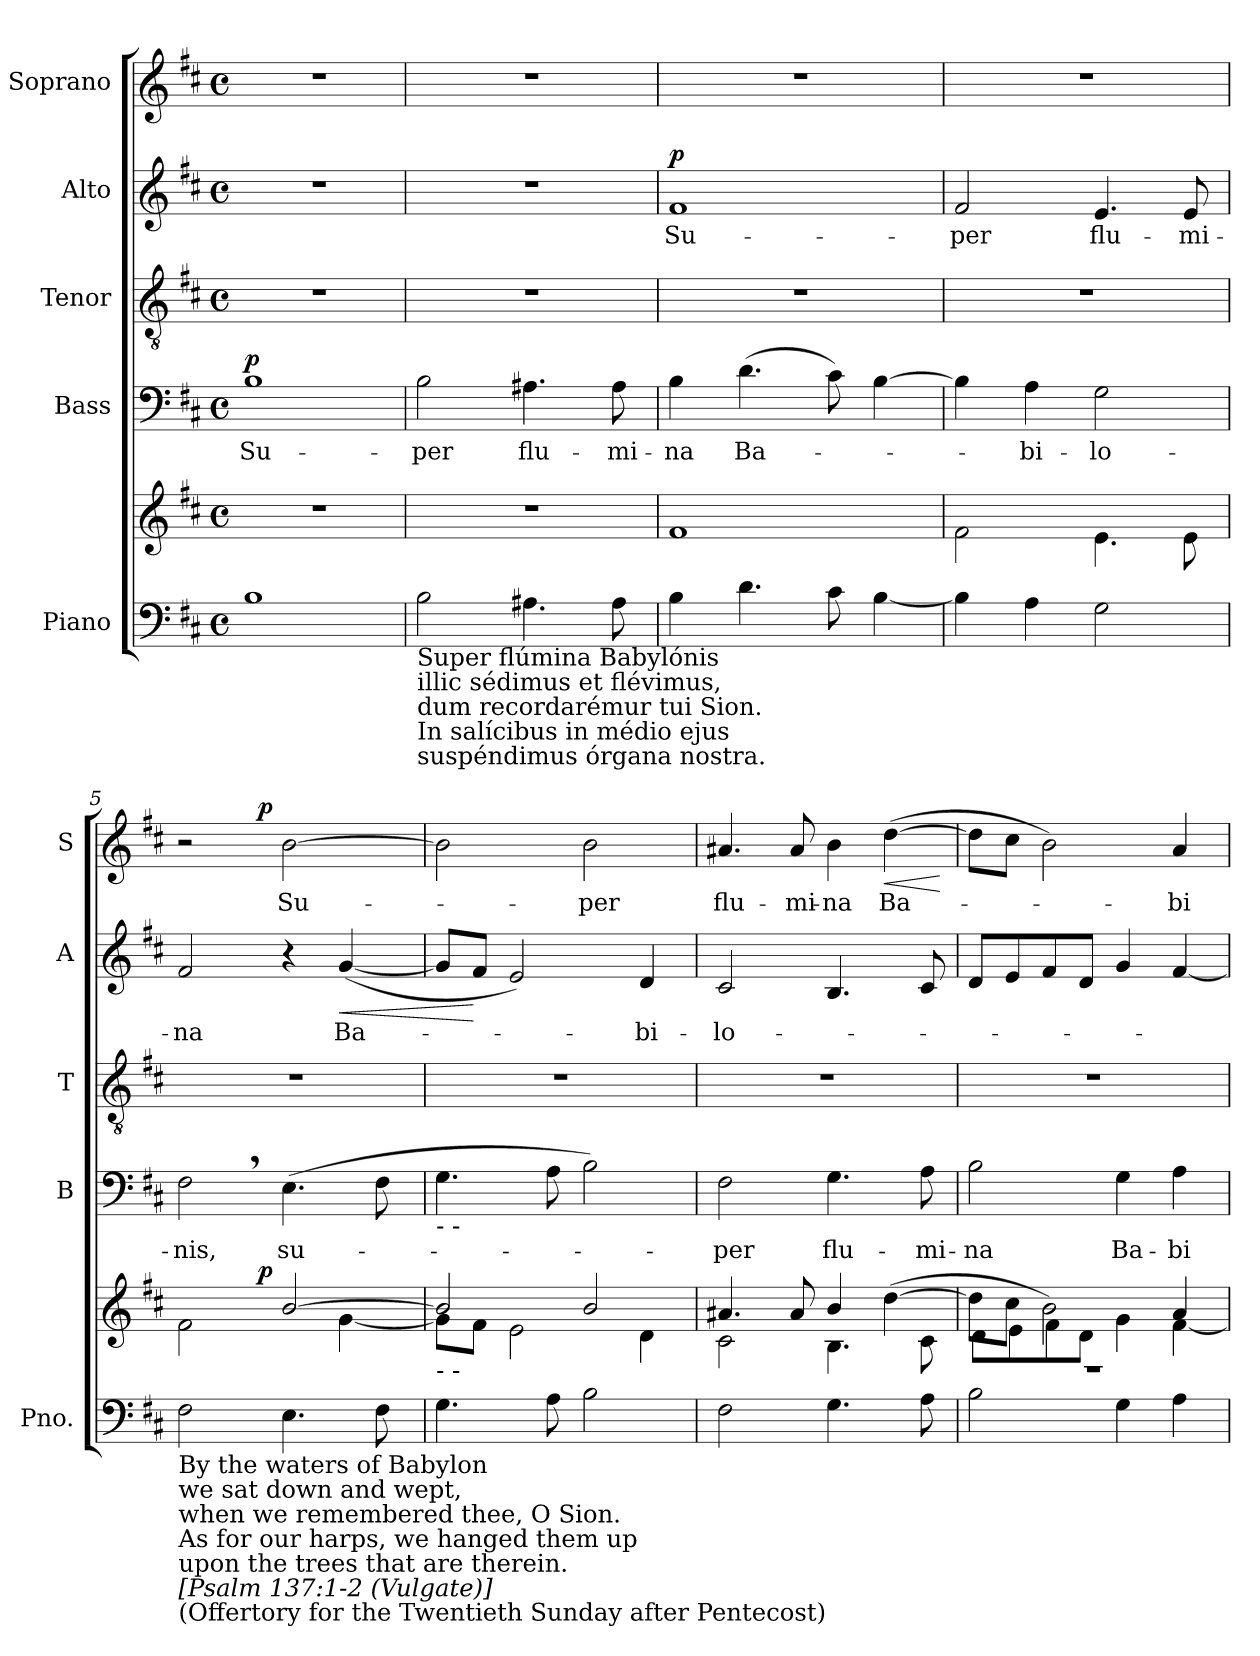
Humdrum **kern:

**kern	**kern	**dynam	**kern	**text	**dynam	**kern	**kern	**text	**dynam	**kern	**text	**dynam
*part5	*part5	*part5	*part4	*part4	*part4	*part3	*part2	*part2	*part2	*part1	*part1	*part1
*staff6	*staff5	*staff5/6	*staff4	*staff4	*staff4	*staff3	*staff2	*staff2	*staff2	*staff1	*staff1	*staff1
*I"Piano	*	*	*I"Bass	*	*	*I"Tenor	*I"Alto	*	*	*I"Soprano	*	*
*I'Pno.	*	*	*I'B	*	*	*I'T	*I'A	*	*	*I'S	*	*
*clefF4	*clefG2	*	*clefF4	*	*	*clefGv2	*clefG2	*	*	*clefG2	*	*
*k[f#c#]	*k[f#c#]	*	*k[f#c#]	*	*	*k[f#c#]	*k[f#c#]	*	*	*k[f#c#]	*	*
*D:	*D:	*	*D:	*	*	*D:	*D:	*	*	*D:	*	*
*M4/4	*M4/4	*	*M4/4	*	*	*M4/4	*M4/4	*	*	*M4/4	*	*
*met(c)	*met(c)	*	*met(c)	*	*	*met(c)	*met(c)	*	*	*met(c)	*	*
*MM96	*MM96	*	*MM96	*	*	*MM96	*MM96	*	*	*MM96	*	*
=1	=1	=1	=1	=1	=1	=1	=1	=1	=1	=1	=1	=1
*^	*	*	*	*	*	*	*	*	*	*	*	*
!	!	!	!	!	!LO:LY:b	!LO:DY:a	!	!	!	!	!	!	!
1ryy	1B	1r	.	1B	Su-	p	1r	1r	.	.	1r	.	.
=2	=2	=2	=2	=2	=2	=2	=2	=2	=2	=2	=2	=2	=2
!LO:TX:b:t=Super flúmina Babylónis	!	!	!	!	!	!	!	!	!	!	!	!	!
!LO:TX:b:t=illic sédimus et flévimus,	!	!	!	!	!	!	!	!	!	!	!	!	!
!LO:TX:b:t=dum recordarémur tui Sion.	!	!	!	!	!	!	!	!	!	!	!	!	!
!LO:TX:b:t=In salícibus in médio ejus	!	!	!	!	!	!	!	!	!	!	!	!	!
!LO:TX:b:t=suspéndimus órgana nostra.	!	!	!	!	!	!	!	!	!	!	!	!	!
!	!	!	!	!	!LO:LY:b	!	!	!	!	!	!	!	!
1ryy	2B\	1r	.	2B\	-per	.	1r	1r	.	.	1r	.	.
!	!	!	!	!	!LO:LY:b	!	!	!	!	!	!	!	!
.	4.A#X\	.	.	4.A#X\	flu-	.	.	.	.	.	.	.	.
!	!	!	!	!	!LO:LY:b	!	!	!	!	!	!	!	!
.	8A#\	.	.	8A#\	-mi-	.	.	.	.	.	.	.	.
=3	=3	=3	=3	=3	=3	=3	=3	=3	=3	=3	=3	=3	=3
*	*	*^	*	*	*	*	*	*	*	*	*	*	*
!	!	!	!	!	!	!LO:LY:b	!	!	!	!LO:LY:b	!LO:DY:a	!	!	!
1ryy	4B\	1ryy	1f#	.	4B\	-na	.	1r	1f#	Su-	p	1r	.	.
!	!	!	!	!	!	!LO:LY:b	!	!	!	!	!	!	!	!
.	4.d\	.	.	.	(>4.d\	Ba-	.	.	.	.	.	.	.	.
.	8c#\	.	.	.	8c#\)	.	.	.	.	.	.	.	.	.
.	[4B\	.	.	.	[4B\	.	.	.	.	.	.	.	.	.
=4	=4	=4	=4	=4	=4	=4	=4	=4	=4	=4	=4	=4	=4	=4
!	!	!	!	!	!	!	!	!	!	!LO:LY:b	!	!	!	!
1ryy	4B\]	1ryy	2f#\	.	4B\]	.	.	1r	2f#/	-per	.	1r	.	.
!	!	!	!	!	!	!LO:LY:b	!	!	!	!	!	!	!	!
.	4A\	.	.	.	4A\	-bi-	.	.	.	.	.	.	.	.
!	!	!	!	!	!	!LO:LY:b	!	!	!	!LO:LY:b	!	!	!	!
.	2G\	.	4.e\	.	2G\	-lo-	.	.	4.e/	flu-	.	.	.	.
!	!	!	!	!	!	!	!	!	!	!LO:LY:b	!	!	!	!
.	.	.	8e\	.	.	.	.	.	8e/	-mi-	.	.	.	.
=5	=5	=5	=5	=5	=5	=5	=5	=5	=5	=5	=5	=5	=5	=5
!LO:TX:b:t=By the waters of Babylon	!	!	!	!	!	!	!	!	!	!	!	!	!	!
!LO:TX:b:t=we sat down and wept,	!	!	!	!	!	!	!	!	!	!	!	!	!	!
!LO:TX:b:t=when we remembered thee, O Sion.	!	!	!	!	!	!	!	!	!	!	!	!	!	!
!LO:TX:b:t=As for our harps, we hanged them up	!	!	!	!	!	!	!	!	!	!	!	!	!	!
!LO:TX:b:t=upon the trees that are therein.	!	!	!	!	!	!	!	!	!	!	!	!	!	!
!LO:TX:b:t=[Psalm 137&colon;1-2 (Vulgate)]	!	!	!	!	!	!	!	!	!	!	!	!	!	!
!LO:TX:b:t=(Offertory for the Twentieth Sunday after Pentecost)	!	!	!	!	!	!	!	!	!	!	!	!	!	!
!	!	!	!	!	!	!LO:LY:b	!	!	!	!LO:LY:b	!	!	!	!
*	*	*	*^	*	*	*	*	*	*	*	*	*^	*	*
1ryy	2F#\	2ryy	2f#\	4..ryy	.	2F#,\	-nis,	.	1r	2f#/	-na	.	2r	4..ryy	.	.
!	!	!	!	!	!LO:DY:a	!	!	!	!	!	!	!	!	!	!	!LO:DY:a
.	.	.	.	2ryy	p	.	.	.	.	.	.	.	.	2ryy	.	p
!	!	!	!	!	!	!	!LO:LY:b	!	!	!	!	!	!	!	!LO:LY:b	!
.	4.E\	[2b/	4ryy	.	.	(>4.E\	su-	.	.	4r	.	.	[2b\	.	Su-	.
!	!	!	!	!	!	!	!	!	!	!	!LO:LY:b	!LO:HP:b	!	!	!	!
.	.	.	[4g\	.	.	.	.	.	.	(<[4g/	Ba-	<	.	.	.	.
.	8F#\	.	.	.	.	8F#\	.	.	.	.	.	.	.	.	.	.
.	.	.	.	16ryy	.	.	.	.	.	.	.	.	.	16ryy	.	.
=6	=6	=6	=6	=6	=6	=6	=6	=6	=6	=6	=6	=6	=6	=6	=6	=6
!	!	!	!	!	!	!LO:TX:b:t=-          -	!	!	!	!	!	!	!	!	!	!
!	!	!LO:TX:b:t=-          -	!	!	!	!	!	!	!	!	!	!	!	!	!	!
*	*	*	*v	*v	*	*	*	*	*	*	*	*	*v	*v	*	*
1ryy	4.G\	2b/]	8g\L]	.	4.G\	.	.	1r	8g/L]	.	.	2b\]	.	.
.	.	.	8f#\J	.	.	.	.	.	8f#/J	.	[	.	.	.
.	.	.	2e\	.	.	.	.	.	2e/)	.	.	.	.	.
.	8A\	.	.	.	8A\	.	.	.	.	.	.	.	.	.
!	!	!	!	!	!	!	!	!	!	!	!	!	!LO:LY:b	!
.	2B\	2b/	.	.	2B\)	.	.	.	.	.	.	2b\	-per	.
!	!	!	!	!	!	!	!	!	!	!LO:LY:b	!	!	!	!
.	.	.	4d\	.	.	.	.	.	4d/	-bi-	.	.	.	.
=7	=7	=7	=7	=7	=7	=7	=7	=7	=7	=7	=7	=7	=7	=7
!	!	!	!	!	!	!LO:LY:b	!	!	!	!LO:LY:b	!	!	!LO:LY:b	!
1ryy	2F#\	4.a#X/	2c#\	.	2F#\	-per	.	1r	2c#/	-lo-	.	4.a#X/	flu-	.
!	!	!	!	!	!	!	!	!	!	!	!	!	!LO:LY:b	!
.	.	8a#/	.	.	.	.	.	.	.	.	.	8a#/	-mi-	.
!	!	!	!	!	!	!LO:LY:b	!	!	!	!	!	!	!LO:LY:b	!
.	4.G\	4b/	4.B\	.	4.G\	flu-	.	.	4.B/	.	.	4b\	-na	.
!	!	!	!	!	!	!	!	!	!	!	!	!	!LO:LY:b	!LO:HP:b
.	.	(>[4dd\	.	.	.	.	.	.	.	.	.	(>[4dd\	Ba-	<
!	!	!	!	!	!	!LO:LY:b	!	!	!	!	!	!	!	!
.	8A\	.	8c#\	.	8A\	-mi-	.	.	8c#/	.	.	.	.	.
*v	*v	*	*	*	*	*	*	*	*	*	*	*	*	*
*	*v	*v	*	*	*	*	*	*	*	*	*	*	*
.	.	.	.	.	.	.	.	.	.	.	.	[
!!LO:PB:g=z
=8	=8	=8	=8	=8	=8	=8	=8	=8	=8	=8	=8	=8
*^	*^	*	*	*	*	*	*	*	*	*	*	*
!	!	!	!	!	!	!LO:LY:b	!	!	!	!	!	!	!	!
1r	2B\	8dd\L]	8d\L	.	2B\	-na	.	1r	8d/L	.	.	8dd\L]	.	.
.	.	8cc#\J	8e\	.	.	.	.	.	8e/	.	.	8cc#\J	.	.
.	.	2b\)	8f#\	.	.	.	.	.	8f#/	.	.	2b\)	.	.
.	.	.	8d\J	.	.	.	.	.	8d/J	.	.	.	.	.
!	!	!	!	!	!	!LO:LY:b	!	!	!	!	!	!	!	!
.	4G\	.	4g\	.	4G\	Ba-	.	.	4g/	.	.	.	.	.
!	!	!	!	!	!	!LO:LY:b	!	!	!	!	!	!	!LO:LY:b	!
.	4A\	4a/	[4f#\	.	4A\	-bi-	.	.	[4f#/	.	.	4a/	-bi-	.
*v	*v	*	*	*	*	*	*	*	*	*	*	*	*	*
*	*v	*v	*	*	*	*	*	*	*	*	*	*	*
=	=	=	=	=	=	=	=	=	=	=	=	=
*-	*-	*-	*-	*-	*-	*-	*-	*-	*-	*-	*-	*-
